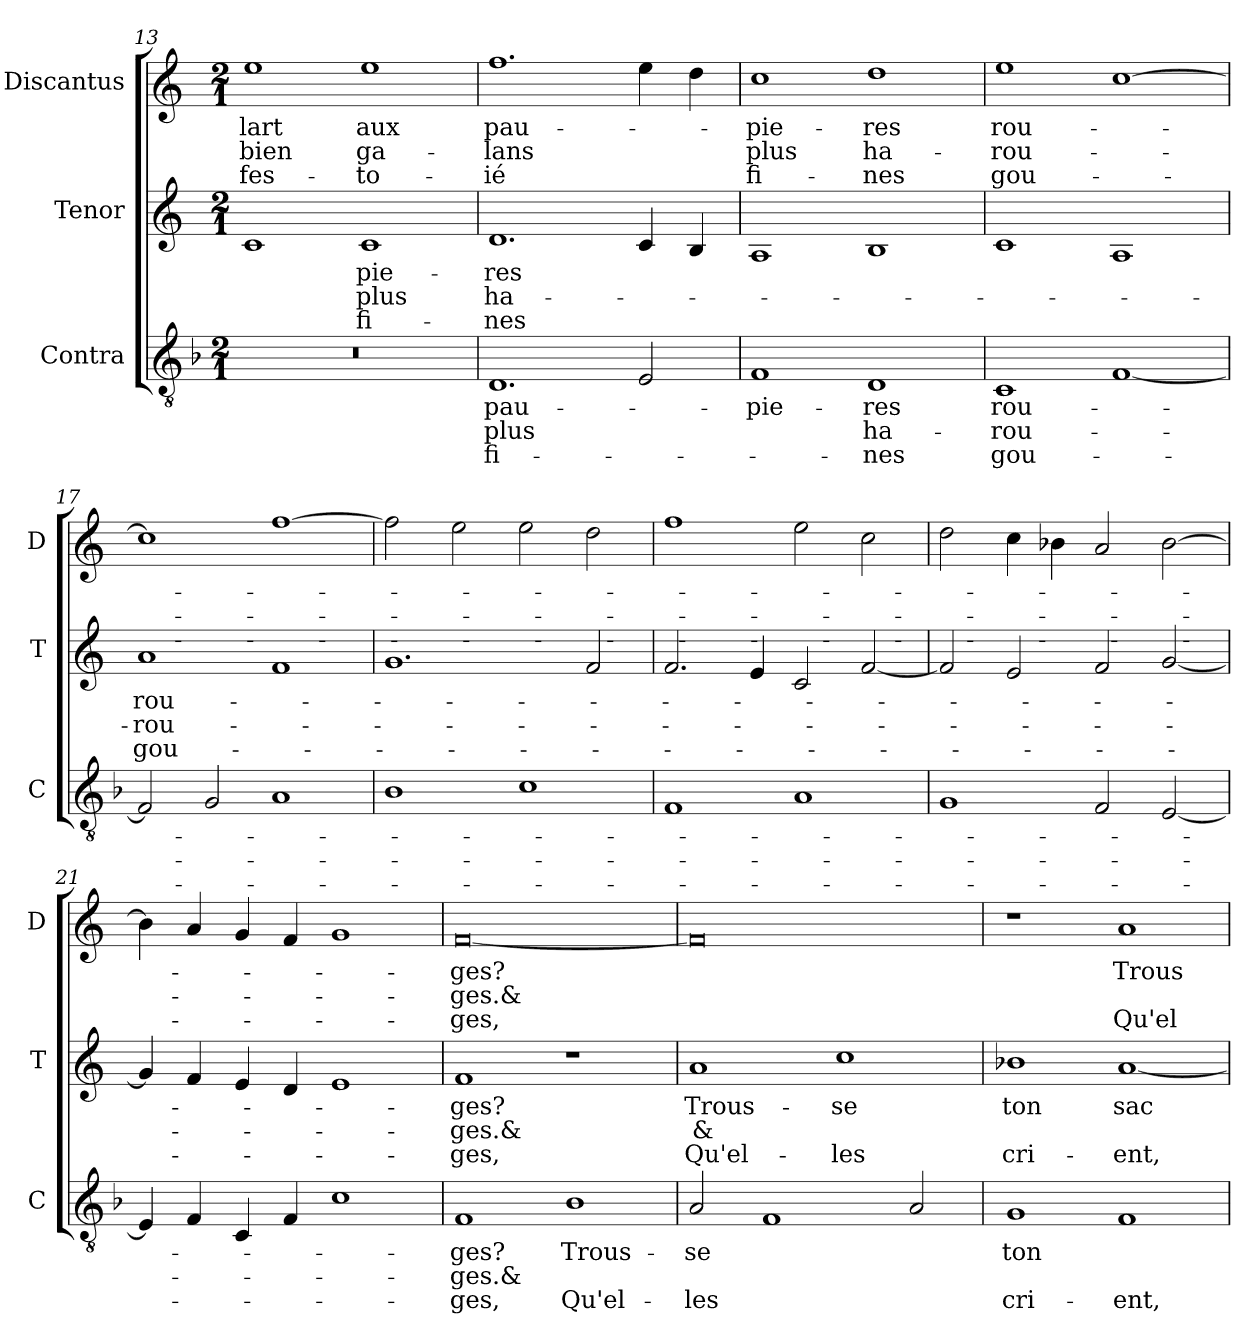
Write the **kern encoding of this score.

**kern	**text	**text	**text	**kern	**text	**text	**text	**kern	**text	**text	**text
*part3	*part3	*part3	*part3	*part2	*part2	*part2	*part2	*part1	*part1	*part1	*part1
*staff3	*staff3	*staff3	*staff3	*staff2	*staff2	*staff2	*staff2	*staff1	*staff1	*staff1	*staff1
*I"Contra	*	*	*	*I"Tenor	*	*	*	*I"Discantus	*	*	*
*I'C	*	*	*	*I'T	*	*	*	*I'D	*	*	*
*clefGv2	*	*	*	*clefG2	*	*	*	*clefG2	*	*	*
*k[b-]	*	*	*	*k[]	*	*	*	*k[]	*	*	*
*M2/1	*	*	*	*M2/1	*	*	*	*M2/1	*	*	*
=13	=13	=13	=13	=13	=13	=13	=13	=13	=13	=13	=13
0r	.	.	.	1c	.	.	.	1ee	-lart	bien	fes-
.	.	.	.	1c	-pie-	plus	fi-	1ee	aux	ga-	-to-
=14	=14	=14	=14	=14	=14	=14	=14	=14	=14	=14	=14
1.D	pau-	plus	fi-	1.d	-res	ha-	-nes	1.ff	pau-	-lans	-ié
2E/	.	.	.	4c/	.	.	.	4ee\	.	.	.
.	.	.	.	4B/	.	.	.	4dd\	.	.	.
=15	=15	=15	=15	=15	=15	=15	=15	=15	=15	=15	=15
1F	-pie-	.	.	1A	.	.	.	1cc	-pie-	plus	fi-
1D	-res	ha-	-nes	1B	.	.	.	1dd	-res	ha-	-nes
=16	=16	=16	=16	=16	=16	=16	=16	=16	=16	=16	=16
1C	rou-	-rou-	gou-	1c	.	.	.	1ee	rou-	-rou-	gou-
[1F	.	.	.	1A	.	.	.	[1cc	.	.	.
=17	=17	=17	=17	=17	=17	=17	=17	=17	=17	=17	=17
2F/]	.	.	.	1a	rou-	-rou-	gou-	1cc]	.	.	.
2G/	.	.	.	.	.	.	.	.	.	.	.
1A	.	.	.	1f	.	.	.	[1ff	.	.	.
=18	=18	=18	=18	=18	=18	=18	=18	=18	=18	=18	=18
1B-	.	.	.	1.g	.	.	.	2ff\]	.	.	.
.	.	.	.	.	.	.	.	2ee\	.	.	.
1c	.	.	.	.	.	.	.	2ee\	.	.	.
.	.	.	.	2f/	.	.	.	2dd\	.	.	.
=19	=19	=19	=19	=19	=19	=19	=19	=19	=19	=19	=19
1F	.	.	.	2.f/	.	.	.	1ff	.	.	.
.	.	.	.	4e/	.	.	.	.	.	.	.
1A	.	.	.	2c/	.	.	.	2ee\	.	.	.
.	.	.	.	[2f/	.	.	.	2cc\	.	.	.
=20	=20	=20	=20	=20	=20	=20	=20	=20	=20	=20	=20
1G	.	.	.	2f/]	.	.	.	2dd\	.	.	.
.	.	.	.	2e/	.	.	.	4cc\	.	.	.
.	.	.	.	.	.	.	.	4b-X\	.	.	.
2F/	.	.	.	2f/	.	.	.	2a/	.	.	.
[2E/	.	.	.	[2g/	.	.	.	[2b-\	.	.	.
=21	=21	=21	=21	=21	=21	=21	=21	=21	=21	=21	=21
4E/]	.	.	.	4g/]	.	.	.	4b-\]	.	.	.
4F/	.	.	.	4f/	.	.	.	4a/	.	.	.
4C/	.	.	.	4e/	.	.	.	4g/	.	.	.
4F/	.	.	.	4d/	.	.	.	4f/	.	.	.
1c	.	.	.	1e	.	.	.	1g	.	.	.
=22	=22	=22	=22	=22	=22	=22	=22	=22	=22	=22	=22
1F	-ges?	-ges.&	-ges,	1f	-ges?	-ges.&	-ges,	[0f	-ges?	-ges.&	-ges,
1B-	Trous-	.	Qu'el-	1r	.	.	.	.	.	.	.
=23	=23	=23	=23	=23	=23	=23	=23	=23	=23	=23	=23
2A/	-se	.	-les	1a	Trous-	&	Qu'el-	0f]	.	.	.
1F	.	.	.	.	.	.	.	.	.	.	.
.	.	.	.	1cc	-se	.	-les	.	.	.	.
2A/	.	.	.	.	.	.	.	.	.	.	.
=24	=24	=24	=24	=24	=24	=24	=24	=24	=24	=24	=24
1G	ton	.	cri-	1b-X	ton	.	cri-	1r	.	.	.
1F	.	.	-ent,	[1a	sac	.	-ent,	1a	Trous-	.	Qu'el-
=	=	=	=	=	=	=	=	=	=	=	=
*-	*-	*-	*-	*-	*-	*-	*-	*-	*-	*-	*-
